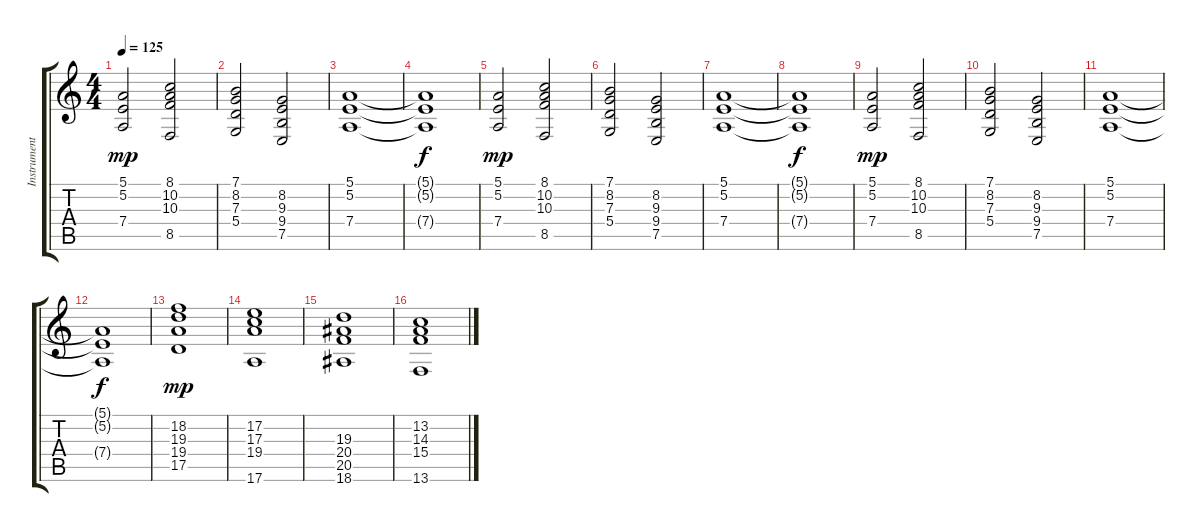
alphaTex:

\track ("Instrument 3" "Instrument") {instrument accordion}
\staff {score tabs}
\tuning (E4 B3 G3 D3 A2 E2) {hide}
\ts (4 4)
\tempo 125
\clef g2
\ks c
(5.1 5.2 7.4).2{dy mp} (8.1 10.2 10.3 8.5).2 |
(7.1 8.2 7.3 5.4).2 (8.2 9.3 9.4 7.5).2 |
(5.1 5.2 7.4).1 |
(5.1{t} 5.2{t} 7.4{t}).1{dy f} |
(5.1 5.2 7.4).2{dy mp} (8.1 10.2 10.3 8.5).2 |
(7.1 8.2 7.3 5.4).2 (8.2 9.3 9.4 7.5).2 |
(5.1 5.2 7.4).1 |
(5.1{t} 5.2{t} 7.4{t}).1{dy f} |
(5.1 5.2 7.4).2{dy mp} (8.1 10.2 10.3 8.5).2 |
(7.1 8.2 7.3 5.4).2 (8.2 9.3 9.4 7.5).2 |
(5.1 5.2 7.4).1 |
(5.1{t} 5.2{t} 7.4{t}).1{dy f} |
(18.2 19.3 19.4 17.5).1{dy mp} |
(17.2 17.3 19.4 17.6).1 |
(19.3 20.4 20.5 18.6).1 |
(13.2 14.3 15.4 13.6).1
